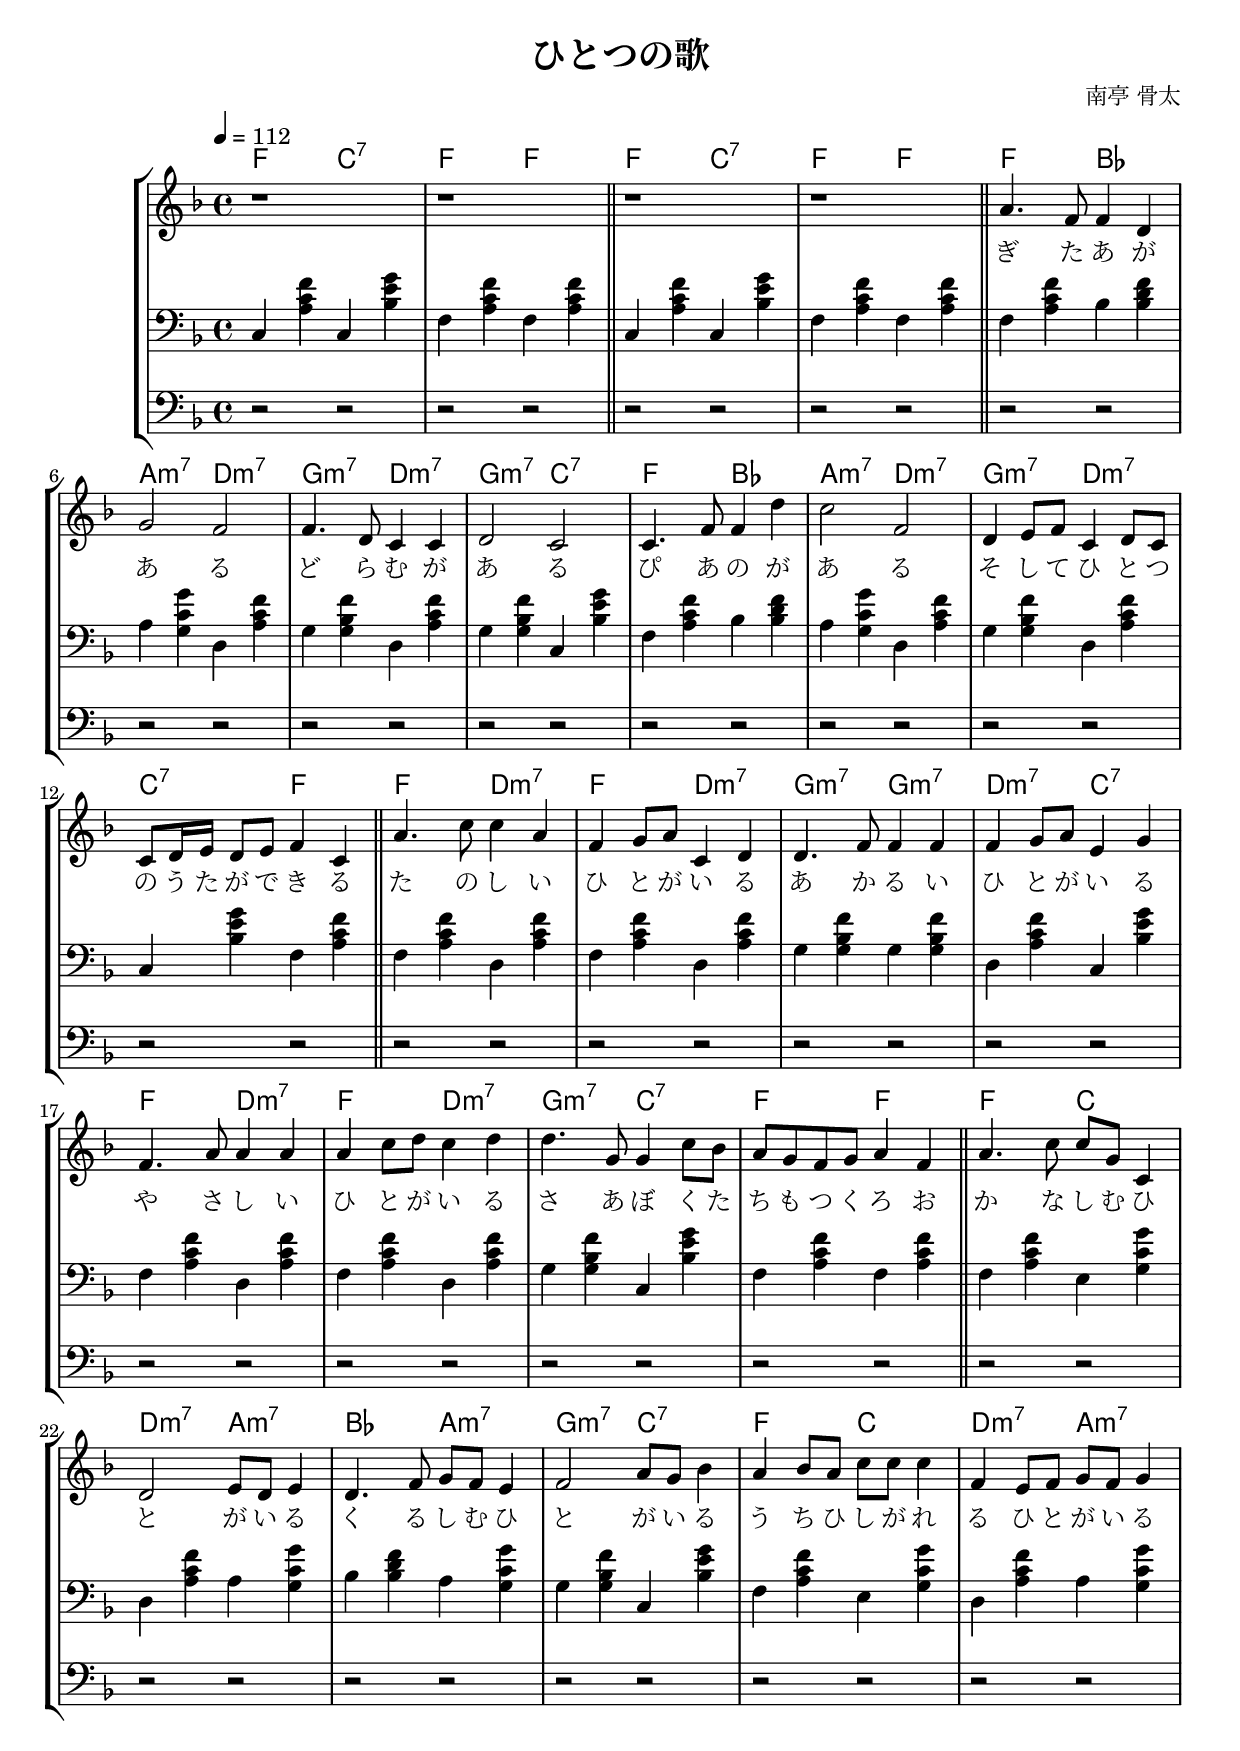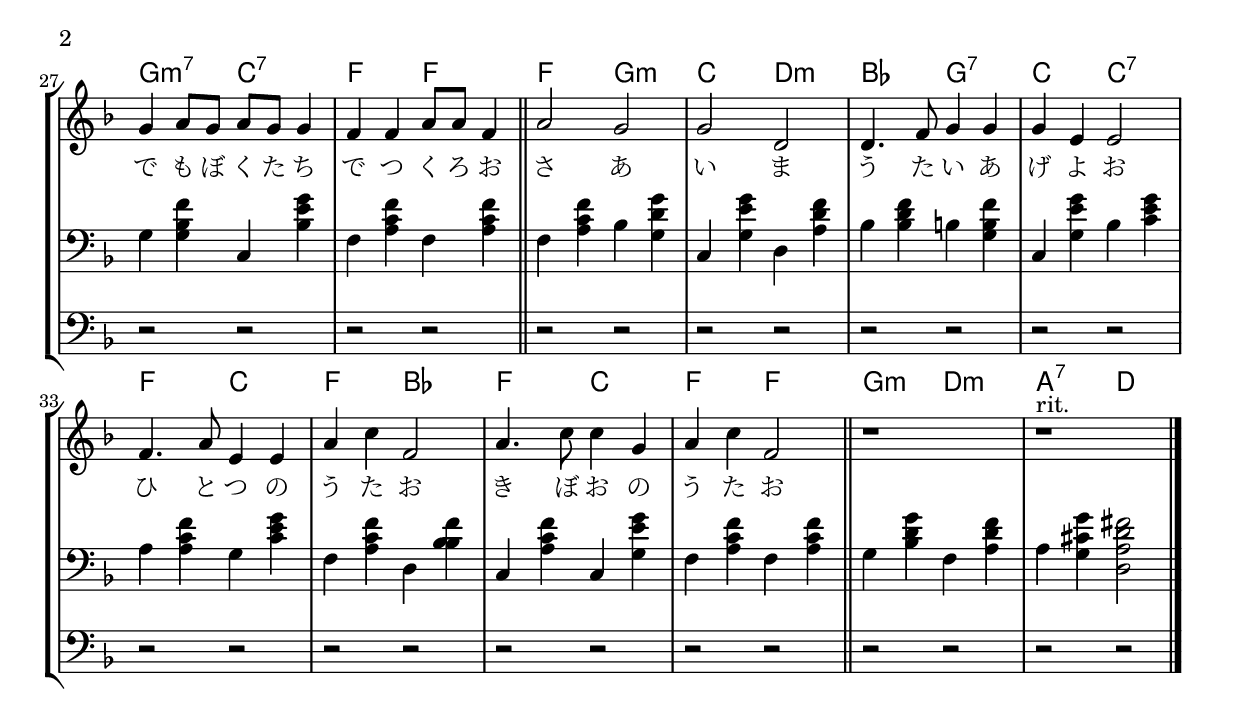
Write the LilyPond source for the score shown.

\version "2.12.1"

\header {
	title = \markup {ひとつの歌}
	composer = \markup \center-column {"南亭 骨太"}
}

harmony = \chordmode {
	f2 c:7 f f 

	f c:7 f f 

	f bes a:min7 d:min7 g:min7 d:min7 g:min7 c:7 f bes a:min7 d:min7 g:min7 d:min7 c:7 f 

	f d:min7 f d:min7 g:min7 g:min7 d:min7 c:7 f d:min7 f d:min7 g:min7 c:7 f f 

	f c d:min7 a:min7 bes a:min7 g:min7 c:7 f c d:min7 a:min7 g:min7 c:7 f f 

	f g:m c d:m bes g:7 c c:7 f c f bes f c f f 

	g:m d:m a:7 d 
}

melody = {
	\key f \major
	\tempo 4 = 112
	r1 | r1   
	r1 | r1   
	\set Staff.midiInstrument = #"fss0.42"
	 a'4.  f'8  f'4  d'4 
	g'2  f'2 
	f'4.  d'8  c'4  c'4 
	d'2  c'2 
	c'4.  f'8  f'4  d''4 
	c''2  f'2 
	d'4  e'8  f'8  c'4  d'8  c'8 
	c'8  d'16  e'16  d'8  e'8  f'4  c'4
	\set Staff.midiInstrument = #"fss0.42"
	 a'4.  c''8  c''4  a'4 
	f'4  g'8  a'8  c'4  d'4 
	d'4.  f'8  f'4  f'4 
	f'4  g'8  a'8  e'4  g'4 
	f'4.  a'8  a'4  a'4 
	a'4  c''8  d''8  c''4  d''4 
	d''4.  g'8  g'4  c''8  bes'8 
	a'8  g'8  f'8  g'8  a'4  f'4
	\set Staff.midiInstrument = #"fss0.39"
	 a'4.  c''8  c''8  g'8  c'4 
	d'2  e'8  d'8  e'4 
	d'4.  f'8  g'8  f'8  e'4 
	f'2  a'8  g'8  bes'4 
	a'4  bes'8  a'8  c''8  c''8  c''4 
	f'4  e'8  f'8  g'8  f'8  g'4 
	g'4  a'8  g'8  a'8  g'8  g'4 
	f'4  f'4  a'8  a'8  f'4
	\set Staff.midiInstrument = #"fss0.42"
	 a'2  g'2 
	g'2  d'2 
	d'4.  f'8  g'4  g'4 
	g'4  e'4  e'2 
	f'4.  a'8  e'4  e'4 
	a'4  c''4  f'2 
	a'4.  c''8  c''4  g'4 
	a'4  c''4  f'2
	r1 | r1^"rit." \bar "|."
}

words = \lyricmode {
	
	
	ぎ  た  あ  が  あ  る  ど  ら  む  が  あ  る  ぴ  あ  の  が  あ  る  そ  し  て  ひ  と  つ  の  う  た  が  で  き  る  
	た  の  し  い  ひ  と  が  い  る  あ  か  る  い  ひ  と  が  い  る  や  さ  し  い  ひ  と  が  い  る  さ  あ  ぼ  く  た  ち  も  つ  く  ろ  お  
	か  な  し  む  ひ  と  が  い  る  く  る  し  む  ひ  と  が  い  る  う  ち  ひ  し  が  れ  る  ひ  と  が  い  る  で  も  ぼ  く  た  ち  で  つ  く  ろ  お  
	さ  あ  い  ま  う  た  い  あ  げ  よ  お  ひ  と  つ  の  う  た  お  き  ぼ  お  の  う  た  お  
	
}

tempochange = {
	\tempo 4 = 112
	r1 | r1 \bar "||"
	\tempo 4 = 112
	r1 | r1 \bar "||"
	\tempo 4 = 112
	r1 | r1 | r1 | r1 | r1 | r1 | r1 | r1 \bar "||"
	\tempo 4 = 112
	r1 | r1 | r1 | r1 | r1 | r1 | r1 | r1 \bar "||"
	\tempo 4 = 112
	r1 | r1 | r1 | r1 | r1 | r1 | r1 | r1 \bar "||"
	\tempo 4 = 112
	r1 | r1 | r1 | r1 | r1 | r1 | r1 | r1 \bar "||"
	\tempo 4 = 112
	r1 | \tempo 4 = 84 r2 \tempo 4 = 74 r2 \bar "|."
}

mainacc = {
	\clef bass
	\set Staff.midiInstrument = #"Harmonica"
	\key f \major
	\tempo 4 = 112
	c4 <a c' f'>4
	c4 <bes e' g'>4
	f4 <a c' f'>4
	f4 <a c' f'>4
	\bar "||"

	\set Staff.midiInstrument = #"Church organ"
	c4 <a c' f'>4
	c4 <bes e' g'>4
	f4 <a c' f'>4
	f4 <a c' f'>4
	\bar "||"

	\set Staff.midiInstrument = #"Electric Guitar (clean)"
	f4 <a c' f'>4
	bes4 <bes d' f'>4
	a4 <g c' g'>4
	d4 <a c' f'>4
	g4 <g bes f'>4
	d4 <a c' f'>4
	g4 <g bes f'>4
	c4 <bes e' g'>4
	f4 <a c' f'>4
	bes4 <bes d' f'>4
	a4 <g c' g'>4
	d4 <a c' f'>4
	g4 <g bes f'>4
	d4 <a c' f'>4
	c4 <bes e' g'>4
	f4 <a c' f'>4
	\bar "||"

	\set Staff.midiInstrument = #"Choir Aahs"
	f4 <a c' f'>4
	d4 <a c' f'>4
	f4 <a c' f'>4
	d4 <a c' f'>4
	g4 <g bes f'>4
	g4 <g bes f'>4
	d4 <a c' f'>4
	c4 <bes e' g'>4
	f4 <a c' f'>4
	d4 <a c' f'>4
	f4 <a c' f'>4
	d4 <a c' f'>4
	g4 <g bes f'>4
	c4 <bes e' g'>4
	f4 <a c' f'>4
	f4 <a c' f'>4
	\bar "||"

	\set Staff.midiInstrument = #"Contrabass"
	f4 <a c' f'>4
	e4 <g c' g'>4
	d4 <a c' f'>4
	a4 <g c' g'>4
	bes4 <bes d' f'>4
	a4 <g c' g'>4
	g4 <g bes f'>4
	c4 <bes e' g'>4
	f4 <a c' f'>4
	e4 <g c' g'>4
	d4 <a c' f'>4
	a4 <g c' g'>4
	g4 <g bes f'>4
	c4 <bes e' g'>4
	f4 <a c' f'>4
	f4 <a c' f'>4
	\bar "||"

	\set Staff.midiInstrument = #"Tremolo Strings"
	f4 <a c' f'>4
	bes4 <g d' g'>4
	c4 <g e' g'>4
	d4 <a d' f'>4
	bes4 <bes d' f'>4
	b4 <g b f'>4
	c4 <g e' g'>4
	bes4 <c' e' g'>4
	a4 <a c' f'>4
	g4 <c' e' g'>4
	f4 <a c' f'>4
	d4 <bes bes f'>4
	c4 <a c' f'>4
	c4 <g e' g'>4
	f4 <a c' f'>4
	f4 <a c' f'>4
	\bar "||"

	\set Staff.midiInstrument = #"Electric Guitar (clean)"
	g4 <bes d' g'>4
	f4 <a d' f'>4
	a4 <g cis' g'>4
	<d a d' fis'>2
	\bar "|."
}

subacc = {
	\clef bass
	\set Staff.midiInstrument = #"Electric Guitar (clean)"
	\key f \major
	\tempo 4 = 112
	r2
	r2
	r2
	r2
	\bar "||"

	\set Staff.midiInstrument = #"Electric Guitar (clean)"
	r2
	r2
	r2
	r2
	\bar "||"

	\set Staff.midiInstrument = #"Acoustic grand"
	r2
	r2
	r2
	r2
	r2
	r2
	r2
	r2
	r2
	r2
	r2
	r2
	r2
	r2
	r2
	r2
	\bar "||"

	\set Staff.midiInstrument = #"Acoustic grand"
	r2
	r2
	r2
	r2
	r2
	r2
	r2
	r2
	r2
	r2
	r2
	r2
	r2
	r2
	r2
	r2
	\bar "||"

	\set Staff.midiInstrument = #"Acoustic grand"
	r2
	r2
	r2
	r2
	r2
	r2
	r2
	r2
	r2
	r2
	r2
	r2
	r2
	r2
	r2
	r2
	\bar "||"

	\set Staff.midiInstrument = #"Acoustic grand"
	r2
	r2
	r2
	r2
	r2
	r2
	r2
	r2
	r2
	r2
	r2
	r2
	r2
	r2
	r2
	r2
	\bar "||"

	\set Staff.midiInstrument = #"Pizzicato Strings"
	r2
	r2
	r2
	r2
	\bar "|."
}

percA = {
	\drummode {
	r1 |r1 \bar "||"
	r1 |r1 \bar "||"
	r1 |r1 |r1 |r1 |r1 |r1 |r1 |r1 \bar "||"
	r1 |r1 |r1 |r1 |r1 |r1 |r1 |r1 \bar "||"
	r1  |r1  |r1  |r1  |r1  |r1  |r1  |r2 r8 hho4 hho8  \bar "||"
	r1 |r1 |r1 |r1 |r1 |r1 |r1 |r1 \bar "||"
	r1 |r1 \bar "|."
	}
}

percB = {
	\drummode {
	r1 |r1 \bar "||"
	r1 |r1 \bar "||"
	r1 |r1 |r1 |r1 |r1 |r1 |r1 |r1 \bar "||"
	r1 |r1 |r1 |r1 |r1 |r1 |r1 |r1 \bar "||"
	r4. hhp2 hhp8  |r4. hhp2 hhp8  |r4. hhp2 hhp8  |r4. hhp2 hhp8  |r4. hhp2 hhp8  |r4. hhp2 hhp8  |r4. hhp2 hhp8  |hhp4 hhp4 hhp4 hhp4  \bar "||"
	r1 |r1 |r1 |r1 |r1 |r1 |r1 |r1 \bar "||"
	r1 |r1 \bar "|."
	}
}

percC = {
	\drummode {
	r1 |r1 \bar "||"
	r1 |r1 \bar "||"
	r1 |r1 |r1 |r1 |r1 |r1 |r1 |r1 \bar "||"
	r1 |r1 |r1 |r1 |r1 |r1 |r1 |r1 \bar "||"
	hh4 hh4 hh4 hh4  |hh4 hh4 hh4 hh4  |hh4 hh4 hh4 hh4  |hh4 hh4 hh4 hh4  |hh4 hh4 hh4 hh4  |hh4 hh4 hh4 hh4  |hh4 hh4 hh4 hh4  |r4. hh2 r8  \bar "||"
	r1 |r1 |r1 |r1 |r1 |r1 |r1 |r1 \bar "||"
	r1 |r1 \bar "|."
	}
}

percD = {
	\drummode {
	r1 |r1 \bar "||"
	r1 |r1 \bar "||"
	r1 |r1 |r1 |r1 |r1 |r1 |r1 |r1 \bar "||"
	r1 |r1 |r1 |r1 |r1 |r1 |r1 |r1 \bar "||"
	bd2. r8 bd8  |bd8. bd8. bd2 bd8  |bd2. r8 bd8  |bd8. bd8. bd2 bd8  |bd2. r8 bd8  |bd8. bd8. bd2 bd8  |bd2. r8 bd8  |bd8. bd4. r16 bd4 bd8  \bar "||"
	r1 |r1 |r1 |r1 |r1 |r1 |r1 |r1 \bar "||"
	r1 |r1 \bar "|."
	}
}

percE = {
	\drummode {
	r1 |r1 \bar "||"
	r1 |r1 \bar "||"
	r1 |r1 |r1 |r1 |r1 |r1 |r1 |r1 \bar "||"
	r1 |r1 |r1 |r1 |r1 |r1 |r1 |r1 \bar "||"
	r1 | r1 | r1 | r1 | r1 | r1 | r1 | r1 \bar "||"
	r1 |r1 |r1 |r1 |r1 |r1 |r1 |r1 \bar "||"
	r1 |r1 \bar "|."
	}
}

\score {
	<<
		\new StaffGroup <<
			\new ChordNames {\harmony}
			\new Voice = "melody" {\melody}
			\new Lyrics \lyricsto "melody" \words
			\new Staff = "mainacc" {\mainacc}
			\new Staff = "subacc" {\subacc}
		>>
	>>
	\layout { }
}
